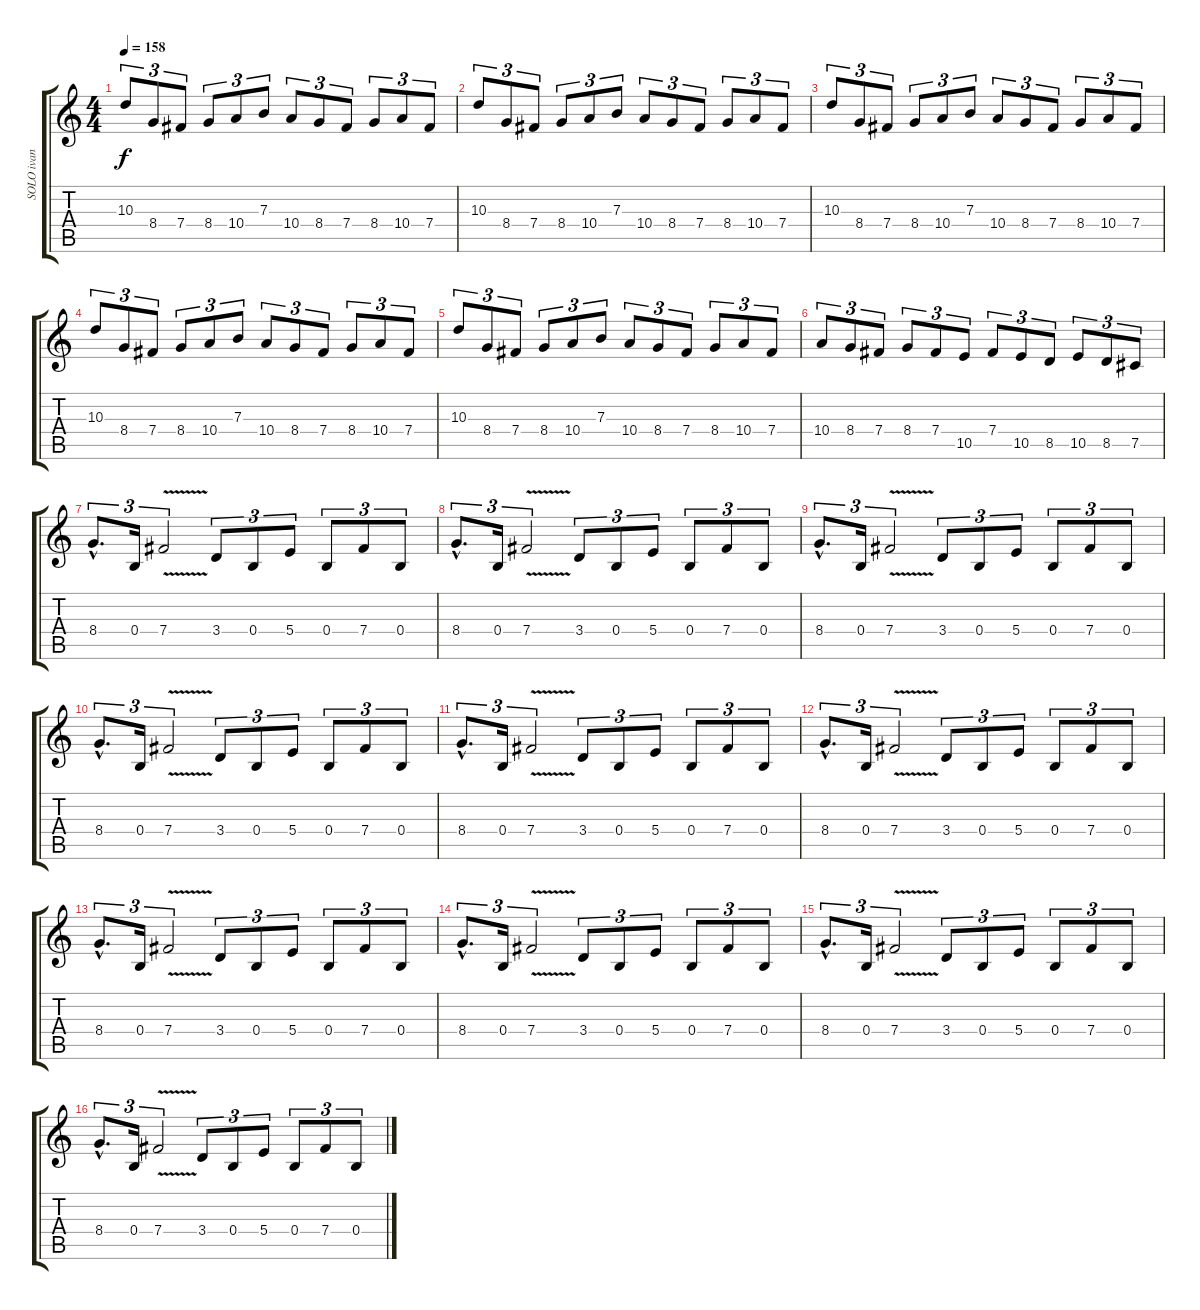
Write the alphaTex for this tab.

\track ("SOLO ivan" "SOLO ivan") {instrument overdrivenguitar}
\staff {score tabs}
\tuning (Db4 Ab3 E3 B2 Gb2 B1) {hide}
\ts (4 4)
\tempo 158
\clef g2
\ks c
10.3.8{tu (3 2) dy f} 8.4.8{tu (3 2)} 7.4.8{tu (3 2)} 8.4.8{tu (3 2)} 10.4.8{tu (3 2)} 7.3.8{tu (3 2)} 10.4.8{tu (3 2)} 8.4.8{tu (3 2)} 7.4.8{tu (3 2)} 8.4.8{tu (3 2)} 10.4.8{tu (3 2)} 7.4.8{tu (3 2)} |
10.3.8{tu (3 2)} 8.4.8{tu (3 2)} 7.4.8{tu (3 2)} 8.4.8{tu (3 2)} 10.4.8{tu (3 2)} 7.3.8{tu (3 2)} 10.4.8{tu (3 2)} 8.4.8{tu (3 2)} 7.4.8{tu (3 2)} 8.4.8{tu (3 2)} 10.4.8{tu (3 2)} 7.4.8{tu (3 2)} |
10.3.8{tu (3 2)} 8.4.8{tu (3 2)} 7.4.8{tu (3 2)} 8.4.8{tu (3 2)} 10.4.8{tu (3 2)} 7.3.8{tu (3 2)} 10.4.8{tu (3 2)} 8.4.8{tu (3 2)} 7.4.8{tu (3 2)} 8.4.8{tu (3 2)} 10.4.8{tu (3 2)} 7.4.8{tu (3 2)} |
10.3.8{tu (3 2)} 8.4.8{tu (3 2)} 7.4.8{tu (3 2)} 8.4.8{tu (3 2)} 10.4.8{tu (3 2)} 7.3.8{tu (3 2)} 10.4.8{tu (3 2)} 8.4.8{tu (3 2)} 7.4.8{tu (3 2)} 8.4.8{tu (3 2)} 10.4.8{tu (3 2)} 7.4.8{tu (3 2)} |
10.3.8{tu (3 2)} 8.4.8{tu (3 2)} 7.4.8{tu (3 2)} 8.4.8{tu (3 2)} 10.4.8{tu (3 2)} 7.3.8{tu (3 2)} 10.4.8{tu (3 2)} 8.4.8{tu (3 2)} 7.4.8{tu (3 2)} 8.4.8{tu (3 2)} 10.4.8{tu (3 2)} 7.4.8{tu (3 2)} |
10.4.8{tu (3 2)} 8.4.8{tu (3 2)} 7.4.8{tu (3 2)} 8.4.8{tu (3 2)} 7.4.8{tu (3 2)} 10.5.8{tu (3 2)} 7.4.8{tu (3 2)} 10.5.8{tu (3 2)} 8.5.8{tu (3 2)} 10.5.8{tu (3 2)} 8.5.8{tu (3 2)} 7.5.8{tu (3 2)} |
8.4{hac}.8{d tu (3 2)} 0.4.16{tu (3 2)} 7.4{v}.2{tu (3 2)} 3.4.8{tu (3 2)} 0.4.8{tu (3 2)} 5.4.8{tu (3 2)} 0.4.8{tu (3 2)} 7.4.8{tu (3 2)} 0.4.8{tu (3 2)} |
8.4{hac}.8{d tu (3 2)} 0.4.16{tu (3 2)} 7.4{v}.2{tu (3 2)} 3.4.8{tu (3 2)} 0.4.8{tu (3 2)} 5.4.8{tu (3 2)} 0.4.8{tu (3 2)} 7.4.8{tu (3 2)} 0.4.8{tu (3 2)} |
8.4{hac}.8{d tu (3 2)} 0.4.16{tu (3 2)} 7.4{v}.2{tu (3 2)} 3.4.8{tu (3 2)} 0.4.8{tu (3 2)} 5.4.8{tu (3 2)} 0.4.8{tu (3 2)} 7.4.8{tu (3 2)} 0.4.8{tu (3 2)} |
8.4{hac}.8{d tu (3 2)} 0.4.16{tu (3 2)} 7.4{v}.2{tu (3 2)} 3.4.8{tu (3 2)} 0.4.8{tu (3 2)} 5.4.8{tu (3 2)} 0.4.8{tu (3 2)} 7.4.8{tu (3 2)} 0.4.8{tu (3 2)} |
8.4{hac}.8{d tu (3 2)} 0.4.16{tu (3 2)} 7.4{v}.2{tu (3 2)} 3.4.8{tu (3 2)} 0.4.8{tu (3 2)} 5.4.8{tu (3 2)} 0.4.8{tu (3 2)} 7.4.8{tu (3 2)} 0.4.8{tu (3 2)} |
8.4{hac}.8{d tu (3 2)} 0.4.16{tu (3 2)} 7.4{v}.2{tu (3 2)} 3.4.8{tu (3 2)} 0.4.8{tu (3 2)} 5.4.8{tu (3 2)} 0.4.8{tu (3 2)} 7.4.8{tu (3 2)} 0.4.8{tu (3 2)} |
8.4{hac}.8{d tu (3 2)} 0.4.16{tu (3 2)} 7.4{v}.2{tu (3 2)} 3.4.8{tu (3 2)} 0.4.8{tu (3 2)} 5.4.8{tu (3 2)} 0.4.8{tu (3 2)} 7.4.8{tu (3 2)} 0.4.8{tu (3 2)} |
8.4{hac}.8{d tu (3 2)} 0.4.16{tu (3 2)} 7.4{v}.2{tu (3 2)} 3.4.8{tu (3 2)} 0.4.8{tu (3 2)} 5.4.8{tu (3 2)} 0.4.8{tu (3 2)} 7.4.8{tu (3 2)} 0.4.8{tu (3 2)} |
8.4{hac}.8{d tu (3 2)} 0.4.16{tu (3 2)} 7.4{v}.2{tu (3 2)} 3.4.8{tu (3 2)} 0.4.8{tu (3 2)} 5.4.8{tu (3 2)} 0.4.8{tu (3 2)} 7.4.8{tu (3 2)} 0.4.8{tu (3 2)} |
8.4{hac}.8{d tu (3 2)} 0.4.16{tu (3 2)} 7.4{v}.2{tu (3 2)} 3.4.8{tu (3 2)} 0.4.8{tu (3 2)} 5.4.8{tu (3 2)} 0.4.8{tu (3 2)} 7.4.8{tu (3 2)} 0.4.8{tu (3 2)}
